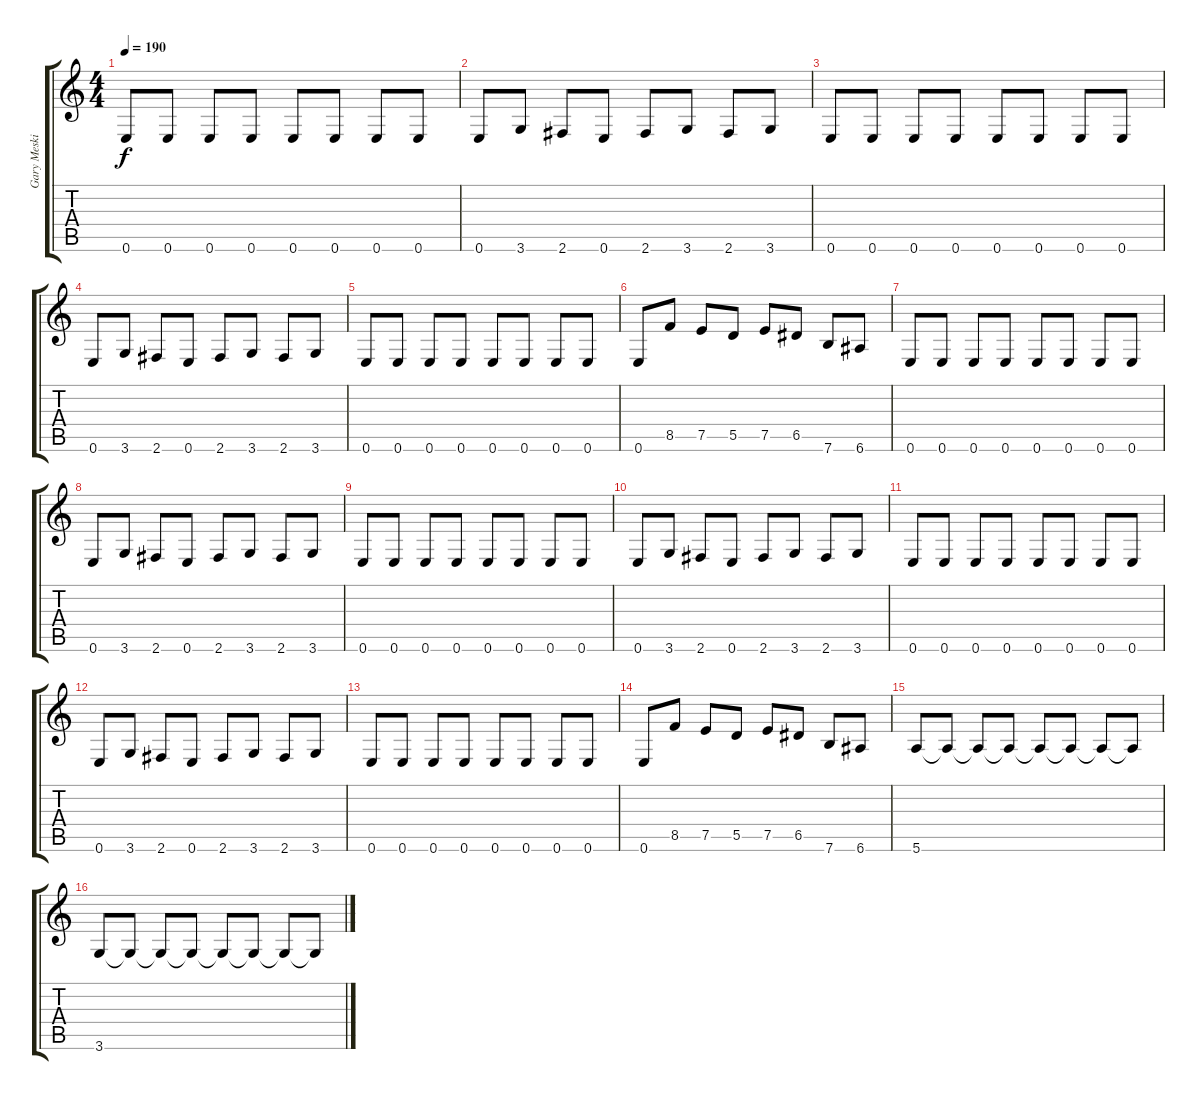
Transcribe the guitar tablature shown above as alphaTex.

\track ("Gary Meskil" "Gary Meski") {instrument electricbasspick}
\staff {score tabs}
\tuning (E4 B3 G3 D3 A2 E2) {hide}
\ts (4 4)
\tempo 190
\clef g2
\ks c
0.6.8{dy f} 0.6.8 0.6.8 0.6.8 0.6.8 0.6.8 0.6.8 0.6.8 |
0.6.8 3.6.8 2.6.8 0.6.8 2.6.8 3.6.8 2.6.8 3.6.8 |
0.6.8 0.6.8 0.6.8 0.6.8 0.6.8 0.6.8 0.6.8 0.6.8 |
0.6.8 3.6.8 2.6.8 0.6.8 2.6.8 3.6.8 2.6.8 3.6.8 |
0.6.8 0.6.8 0.6.8 0.6.8 0.6.8 0.6.8 0.6.8 0.6.8 |
0.6.8 8.5.8 7.5.8 5.5.8 7.5.8 6.5.8 7.6.8 6.6.8 |
0.6.8 0.6.8 0.6.8 0.6.8 0.6.8 0.6.8 0.6.8 0.6.8 |
0.6.8 3.6.8 2.6.8 0.6.8 2.6.8 3.6.8 2.6.8 3.6.8 |
0.6.8 0.6.8 0.6.8 0.6.8 0.6.8 0.6.8 0.6.8 0.6.8 |
0.6.8 3.6.8 2.6.8 0.6.8 2.6.8 3.6.8 2.6.8 3.6.8 |
0.6.8 0.6.8 0.6.8 0.6.8 0.6.8 0.6.8 0.6.8 0.6.8 |
0.6.8 3.6.8 2.6.8 0.6.8 2.6.8 3.6.8 2.6.8 3.6.8 |
0.6.8 0.6.8 0.6.8 0.6.8 0.6.8 0.6.8 0.6.8 0.6.8 |
0.6.8 8.5.8 7.5.8 5.5.8 7.5.8 6.5.8 7.6.8 6.6.8 |
5.6.8 5.6{t}.8 5.6{t}.8 5.6{t}.8 5.6{t}.8 5.6{t}.8 5.6{t}.8 5.6{t}.8 |
3.6.8 3.6{t}.8 3.6{t}.8 3.6{t}.8 3.6{t}.8 3.6{t}.8 3.6{t}.8 3.6{t}.8
